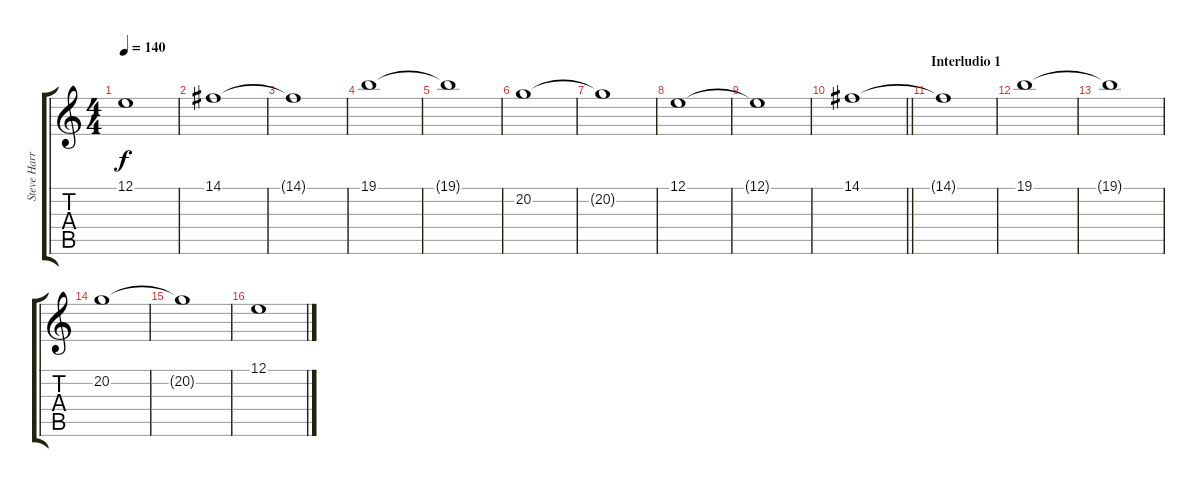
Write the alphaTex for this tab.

\track ("Steve Harris (Teclado)" "Steve Harr") {instrument pad2warm}
\staff {score tabs}
\tuning (E4 B3 G3 D3 A2 E2) {hide}
\ts (4 4)
\tempo 140
\clef g2
\ks c
12.1{t}.1{dy f} |
14.1.1 |
14.1{t}.1 |
19.1.1 |
19.1{t}.1 |
20.2.1 |
20.2{t}.1 |
12.1.1 |
12.1{t}.1 |
\barLineRight lightlight
14.1.1 |
\section ("" "Interludio 1")
14.1{t}.1 |
19.1.1 |
19.1{t}.1 |
20.2.1 |
20.2{t}.1 |
12.1.1
